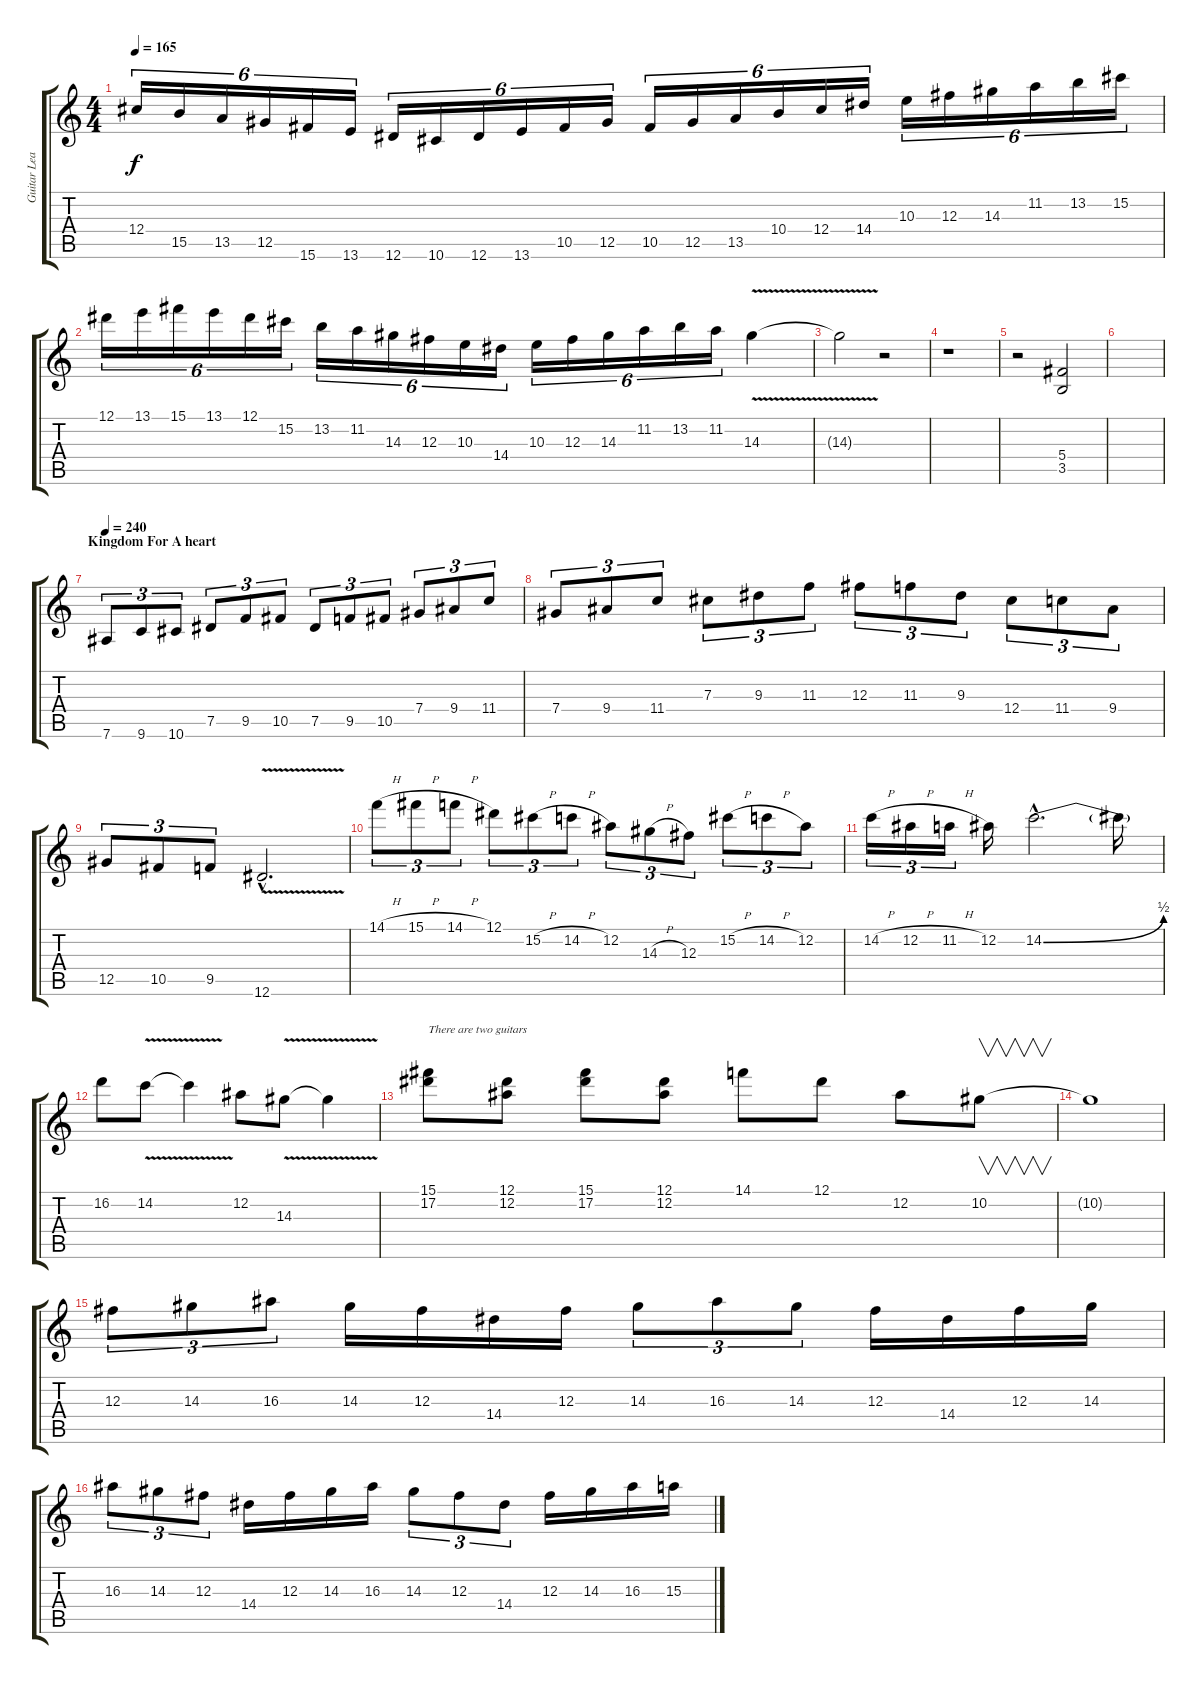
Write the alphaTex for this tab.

\track ("Guitar Lead" "Guitar Lea") {instrument distortionguitar}
\staff {score tabs}
\tuning (Eb4 Bb3 Gb3 Db3 Ab2 Eb2) {hide}
\ts (4 4)
\tempo 165
\clef g2
\ks c
12.4.16{tu (6 4) dy f balance 0} 15.5.16{tu (6 4) balance 3} 13.5.16{tu (6 4) balance 6} 12.5.16{tu (6 4) balance 8} 15.6.16{tu (6 4) balance 11} 13.6.16{tu (6 4) balance 14} 12.6.16{tu (6 4) balance 16} 10.6.16{tu (6 4) balance 13} 12.6.16{tu (6 4) balance 10} 13.6.16{tu (6 4) balance 8} 10.5.16{tu (6 4) balance 5} 12.5.16{tu (6 4) balance 2} 10.5.16{tu (6 4) balance 1} 12.5.16{tu (6 4) balance 3} 13.5.16{tu (6 4) balance 6} 10.4.16{tu (6 4) balance 8} 12.4.16{tu (6 4) balance 11} 14.4.16{tu (6 4) balance 14} 10.3.16{tu (6 4) balance 16} 12.3.16{tu (6 4) balance 13} 14.3.16{tu (6 4) balance 10} 11.2.16{tu (6 4) balance 8} 13.2.16{tu (6 4) balance 5} 15.2.16{tu (6 4) balance 2} |
12.1.16{tu (6 4) balance 1} 13.1.16{tu (6 4) balance 3} 15.1.16{tu (6 4) balance 6} 13.1.16{tu (6 4) balance 8} 12.1.16{tu (6 4) balance 11} 15.2.16{tu (6 4) balance 13} 13.2.16{tu (6 4) balance 16} 11.2.16{tu (6 4) balance 13} 14.3.16{tu (6 4) balance 10} 12.3.16{tu (6 4) balance 8} 10.3.16{tu (6 4) balance 5} 14.4.16{tu (6 4) balance 2} 10.3.16{tu (6 4) balance 0} 12.3.16{tu (6 4) balance 3} 14.3.16{tu (6 4) balance 6} 11.2.16{tu (6 4) balance 8} 13.2.16{tu (6 4) balance 11} 11.2.16{tu (6 4) balance 14} 14.3{v}.4{balance 15} |
14.3{t}.2 r.2 |
r.1 |
r.2 (5.4 3.5).2{volume 16 balance 8} |
|
\section ("" "Kingdom For A heart")
\tempo 240
7.6.8{tu (3 2) volume 16 balance 8} 9.6.8{tu (3 2)} 10.6.8{tu (3 2)} 7.5.8{tu (3 2)} 9.5.8{tu (3 2)} 10.5.8{tu (3 2)} 7.5.8{tu (3 2)} 9.5.8{tu (3 2)} 10.5.8{tu (3 2)} 7.4.8{tu (3 2)} 9.4.8{tu (3 2)} 11.4.8{tu (3 2)} |
7.4.8{tu (3 2)} 9.4.8{tu (3 2)} 11.4.8{tu (3 2)} 7.3.8{tu (3 2)} 9.3.8{tu (3 2)} 11.3.8{tu (3 2)} 12.3.8{tu (3 2)} 11.3.8{tu (3 2)} 9.3.8{tu (3 2)} 12.4.8{tu (3 2)} 11.4.8{tu (3 2)} 9.4.8{tu (3 2)} |
12.5.8{tu (3 2)} 10.5.8{tu (3 2)} 9.5.8{tu (3 2)} 12.6{v hac}.2{d} |
14.1{h}.8{tu (3 2)} 15.1{h}.8{tu (3 2)} 14.1{h}.8{tu (3 2)} 12.1.8{tu (3 2)} 15.2{h}.8{tu (3 2)} 14.2{h}.8{tu (3 2)} 12.2.8{tu (3 2)} 14.3{h}.8{tu (3 2)} 12.3.8{tu (3 2)} 15.2{h}.8{tu (3 2)} 14.2{h}.8{tu (3 2)} 12.2.8{tu (3 2)} |
14.2{h}.16{tu (3 2)} 12.2{h}.16{tu (3 2)} 11.2{h}.16{tu (3 2)} 12.2.16 14.2{be (bend 0 0 60 2) hac}.2{d} 14.2{t}.16 |
16.2.8 14.2{v}.8 14.2{t}.4 12.2.8 14.3{v}.8 14.3{t}.4 |
(15.1 17.2).8{txt "There are two guitars"} (12.1 12.2).8 (15.1 17.2).8 (12.1 12.2).8 14.1.8 12.1.8 12.2.8 10.2.8{v} |
10.2{t}.1 |
12.3.8{tu (3 2)} 14.3.8{tu (3 2)} 16.3.8{tu (3 2)} 14.3.16 12.3.16 14.4.16 12.3.16 14.3.8{tu (3 2)} 16.3.8{tu (3 2)} 14.3.8{tu (3 2)} 12.3.16 14.4.16 12.3.16 14.3.16 |
16.3.8{tu (3 2)} 14.3.8{tu (3 2)} 12.3.8{tu (3 2)} 14.4.16 12.3.16 14.3.16 16.3.16 14.3.8{tu (3 2)} 12.3.8{tu (3 2)} 14.4.8{tu (3 2)} 12.3.16 14.3.16 16.3.16 15.3.16
